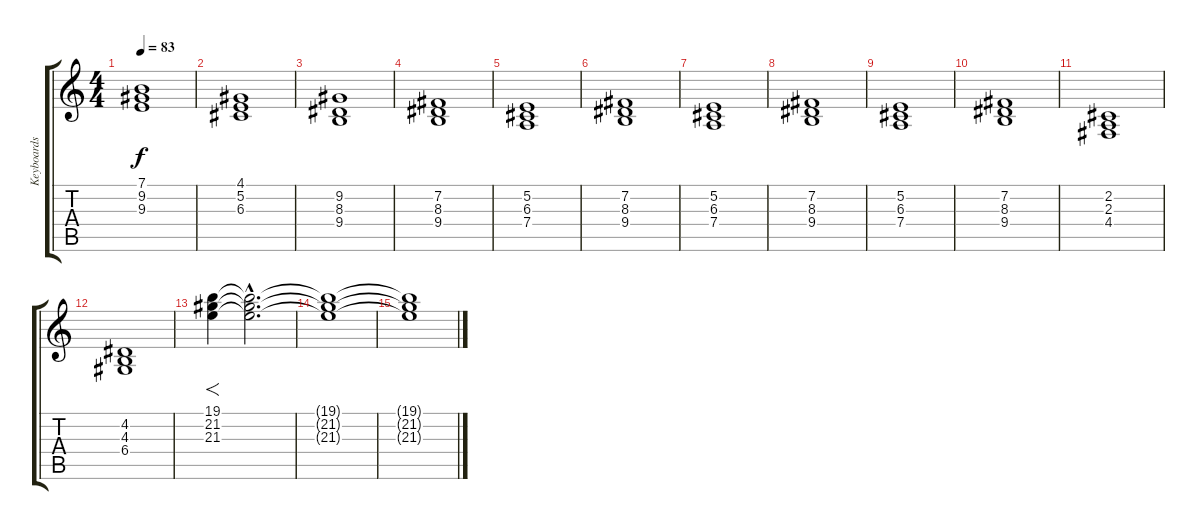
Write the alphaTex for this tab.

\track ("Keyboards" "Keyboards") {instrument pad7halo}
\staff {score tabs}
\tuning (E4 B3 G3 D3 A2 E2) {hide}
\ts (4 4)
\tempo 83
\clef g2
\ks c
(7.1 9.2 9.3).1{dy f} |
(4.1 5.2 6.3).1 |
(9.2 8.3 9.4).1 |
(7.2 8.3 9.4).1 |
(5.2 6.3 7.4).1 |
(7.2 8.3 9.4).1 |
(5.2 6.3 7.4).1 |
(7.2 8.3 9.4).1 |
(5.2 6.3 7.4).1 |
(7.2 8.3 9.4).1 |
(2.2 2.3 4.4).1 |
(4.2 4.3 6.4).1 |
(19.1 21.2 21.3).4{f} (19.1{hac t} 21.2{hac t} 21.3{hac t}).2{d} |
(19.1{t} 21.2{t} 21.3{t}).1 |
(19.1{t} 21.2{t} 21.3{t}).1
